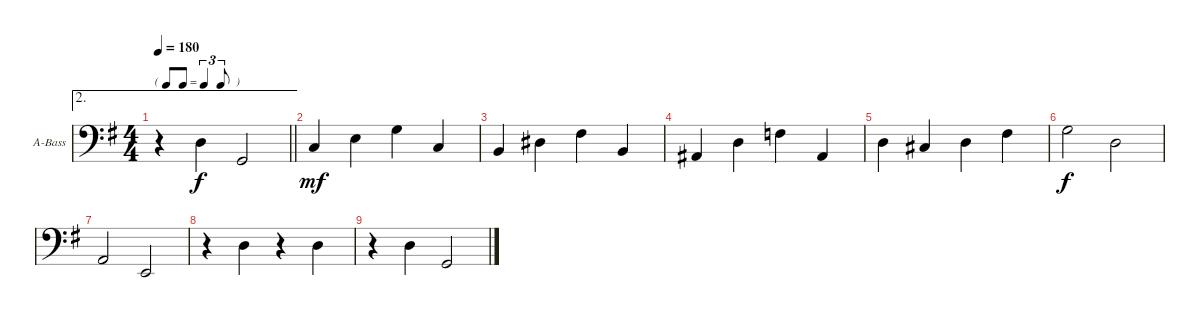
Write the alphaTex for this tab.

\defaultSystemsLayout 4
\bracketExtendMode nobrackets
\firstSystemTrackNameOrientation horizontal
\otherSystemsTrackNameOrientation horizontal
\track ("Acoustic Bass" "A-Bass") {instrument acousticbass}
\staff {score}
\tuning (G2 D2 A1 E1)
\ae 2
\ts (4 4)
\tf triplet8th
\tempo 180
\clef f4
\barLineRight lightlight
\ks g
r.4{dy f} 5.3.4 3.4.2 |
3.3.4{dy mf} 2.2.4 5.2.4 3.3.4 |
2.3.4 1.2.4 4.2.4 2.3.4 |
1.3.4 0.2.4 3.2.4 1.3.4 |
5.3.4 4.3.4 5.3.4 4.2.4 |
5.2.2{dy f} 5.3.2 |
0.3.2 0.4.2 |
r.4 5.3.4 r.4 5.3.4 |
r.4 5.3.4 3.4.2
